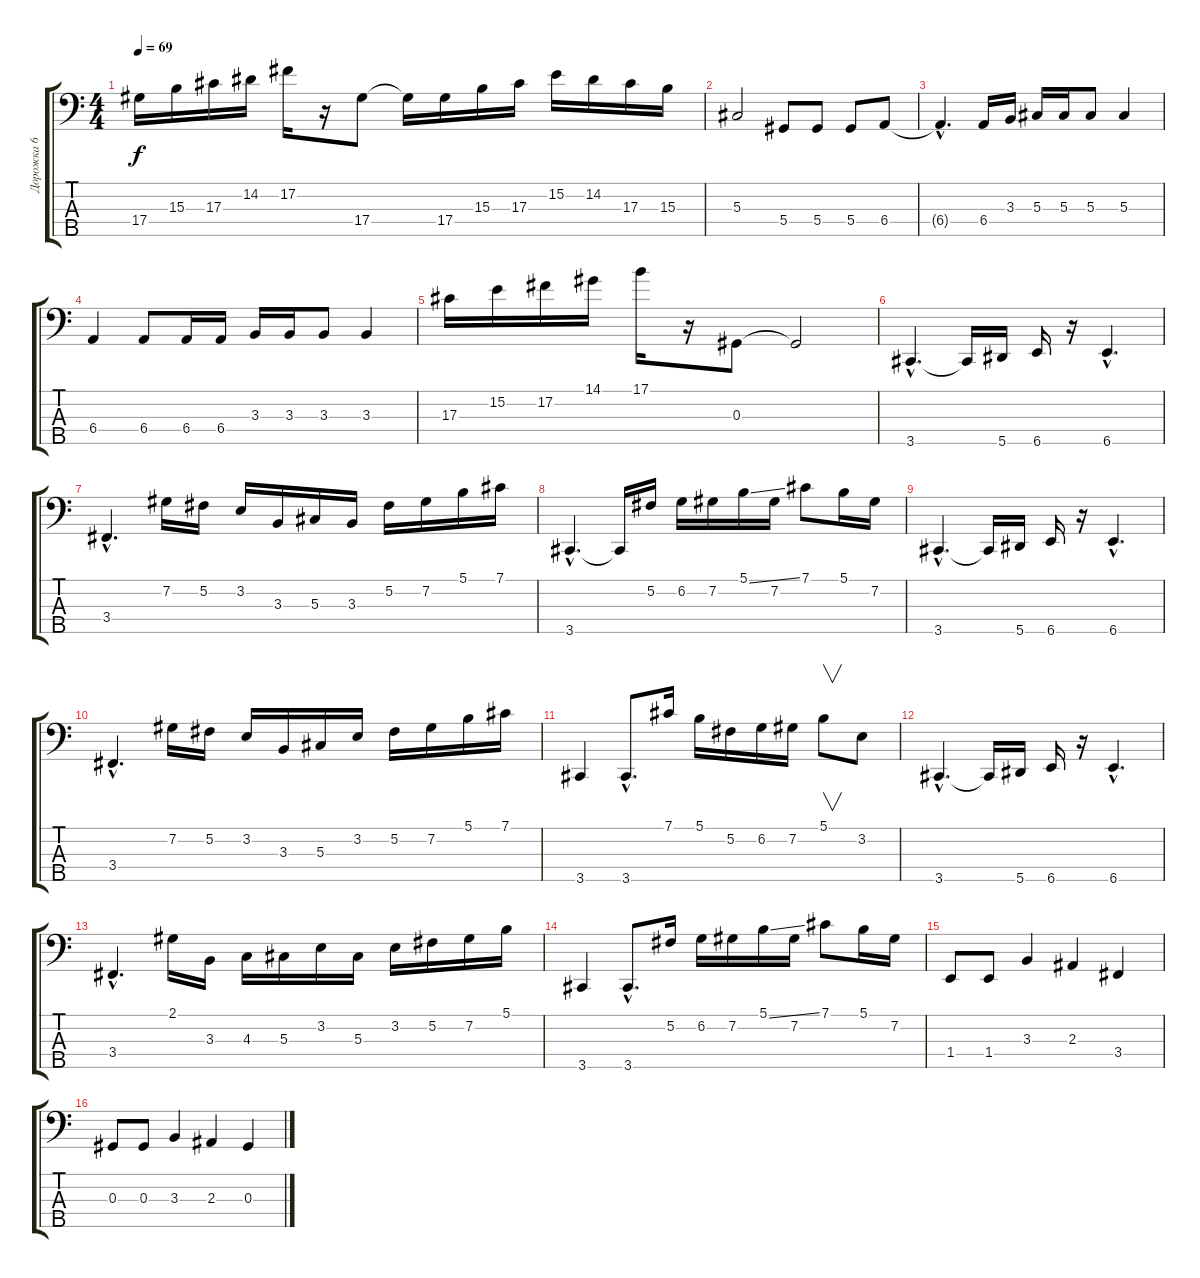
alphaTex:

\track ("Дорожка 6" "Дорожка 6") {instrument electricbassfinger}
\staff {score tabs}
\tuning (Gb2 Db2 Ab1 Eb1 Bb0) {hide}
\ts (4 4)
\tempo 69
\clef f4
\ks c
17.4.16{dy f} 15.3.16 17.3.16 14.2.16 17.2.16 r.16 17.4.8 17.4{t}.16 17.4.16 15.3.16 17.3.16 15.2.16 14.2.16 17.3.16 15.3.16 |
5.3.2 5.4.8 5.4.8 5.4.8 6.4.8 |
6.4{hac t}.4{d} 6.4.16 3.3.16 5.3.16 5.3.16 5.3.8 5.3.4 |
6.4.4 6.4.8 6.4.16 6.4.16 3.3.16 3.3.16 3.3.8 3.3.4 |
17.3.16 15.2.16 17.2.16 14.1.16 17.1.16 r.16 0.3.8 0.3{t}.2 |
3.5{hac}.4{d} 3.5{t}.16 5.5.16 6.5.16 r.16 6.5{hac}.4{d} |
3.4{hac}.4{d} 7.2.16 5.2.16 3.2.16 3.3.16 5.3.16 3.3.16 5.2.16 7.2.16 5.1.16 7.1.16 |
3.5{hac}.4{d} 3.5{t}.16 5.2.16 6.2.16 7.2.16 5.1{ss}.16 7.2.16 7.1.8 5.1.16 7.2.16 |
3.5{hac}.4{d} 3.5{t}.16 5.5.16 6.5.16 r.16 6.5{hac}.4{d} |
3.4{hac}.4{d} 7.2.16 5.2.16 3.2.16 3.3.16 5.3.16 3.2.16 5.2.16 7.2.16 5.1.16 7.1.16 |
3.5.4 3.5{hac}.8{d} 7.1.16 5.1.16 5.2.16 6.2.16 7.2.16 5.1.8{v} 3.2.8 |
3.5{hac}.4{d} 3.5{t}.16 5.5.16 6.5.16 r.16 6.5{hac}.4{d} |
3.4{hac}.4{d} 2.1.16 3.3.16 4.3.16 5.3.16 3.2.16 5.3.16 3.2.16 5.2.16 7.2.16 5.1.16 |
3.5.4 3.5{hac}.8{d} 5.2.16 6.2.16 7.2.16 5.1{ss}.16 7.2.16 7.1.8 5.1.16 7.2.16 |
1.4.8 1.4.8 3.3.4 2.3.4 3.4.4 |
0.3.8 0.3.8 3.3.4 2.3.4 0.3.4
